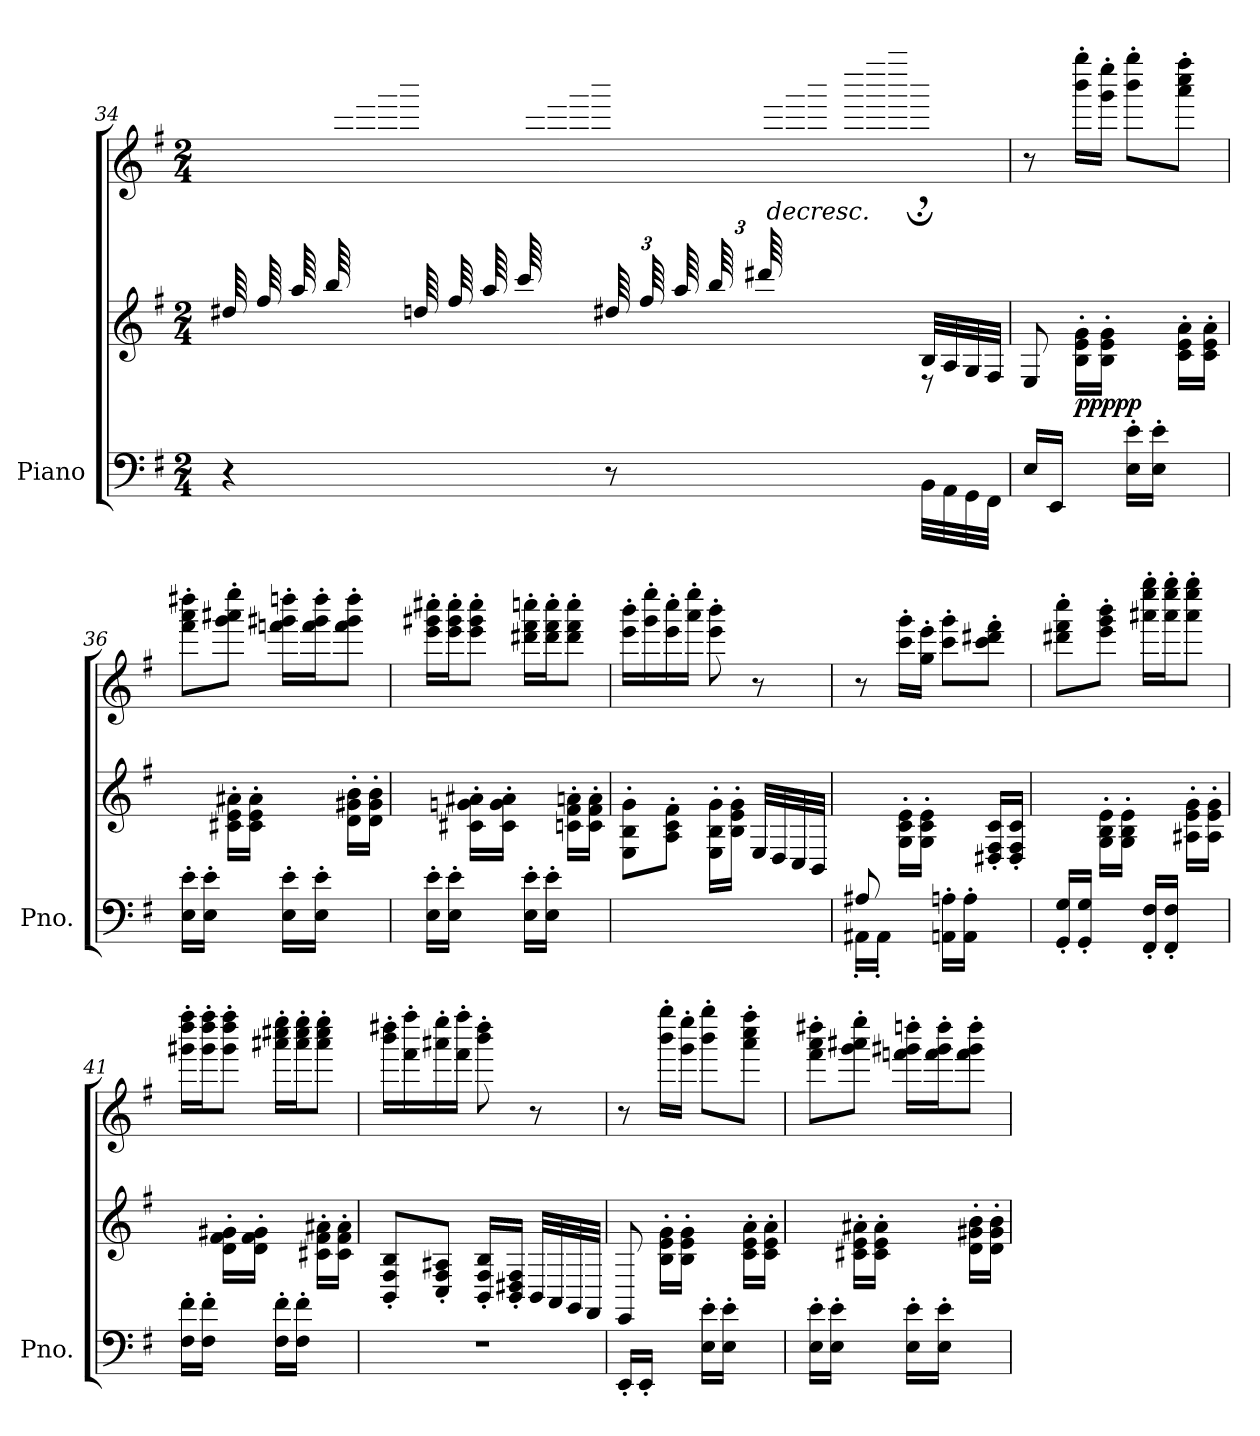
**kern	**kern	**kern	**dynam
*part1	*part1	*part1	*part1
*staff3	*staff2	*staff1	*staff1/2/3
*I"Piano	*	*	*
*I'Pno.	*	*	*
!!LO:PB:g=z
*clefF4	*clefG2	*clefG2	*
*k[f#]	*k[f#]	*k[f#]	*
*M2/4	*M2/4	*M2/4	*
*MM45	*MM45	*MM45	*
*	*8va	*	*
=34	=34	=34	=34
*	*^	*^	*
4r	(>64ddd#X/LLLL	4ryy	2ryy	16ryy	.
.	64fff#/	.	.	.	.
.	64aaa/	.	.	.	.
.	64bbb/	.	.	.	.
.	16ryy	.	.	64ddd#X\	.
.	.	.	.	64fff#\	.
.	.	.	.	64aaa\	.
.	.	.	.	64bbb\JJJJ)	.
.	(>64dddn/LLLL	.	.	16ryy	.
.	64fff#/	.	.	.	.
.	64aaa/	.	.	.	.
.	64cccc/	.	.	.	.
.	16ryy	.	.	64dddn\	.
.	.	.	.	64fff#\	.
.	.	.	.	64aaa\	.
.	.	.	.	64cccc\JJJJ)	.
*	*Xbrackettup	*	*	*	*
*	*	*	*MM35	*	*
8r	(>96ddd#X/LLLL	8ryy	.	96%5ryy	.
.	96fff#/	.	.	.	.
.	96aaa/	.	.	.	.
.	96bbb/	.	.	.	.
.	96dddd#X/	.	.	.	.
*	*	*	*MM30	*	*
!	!	!	!	!	!LO:HP:b
.	96%7ryy	.	.	96fff#\	>
*	*	*	*	*Xbrackettup	*
.	.	.	.	96aaa\	.
.	.	.	.	96bbb\	.
*	*	*	*MM25	*	*
.	.	.	.	96dddd#X\	.
.	.	.	.	96ffff#\	.
.	.	.	.	96aaaa\	.
*	*	*	*X8va	*	*
.	.	.	.	96bbb;<,\JJJJ)	.
*	*	*	*MM58	*	*
!	!	!	!	!	!LO:DY:b=2
!	!	!	!	!	!LO:DY:n=1:a=2
32BB\LLL	8re	32b/LLL	.	8ryy	p other-dynamics
32AA\	.	32a/	.	.	.
32GG\	.	32g/	.	.	.
32FF#\JJJ	.	32f#/JJJ	.	.	.
*	*v	*v	*	*	*
*	*	*v	*v	*
.	.	.	]
=35	=35	=35	=35
16E/LL	8e/	8r	.
16EE/JJ	.	.	.
!	!	!	!LO:DY:b=2
!	!	!	!LO:DY:n=1:b
8ryy	16b\' 16ee\' 16gg\'LL	16bbb\' 16gggg\'LL	ppp pp
.	16b\' 16ee\' 16gg\'JJ	16ggg\' 16eeee\'JJ	.
16E\' 16e\'LL	8ryy	8bbb\' 8gggg\'L	.
16E\' 16e\'JJ	.	.	.
8ryy	16cc\' 16ee\' 16aa\'LL	8aaa\' 8cccc\' 8ffff#\'J	.
.	16cc\' 16ee\' 16aa\'JJ	.	.
!!LO:LB:g=z
=36	=36	=36	=36
16E\' 16e\'LL	8ryy	8fff#\' 8aaa\' 8dddd#X\'L	.
16E\' 16e\'JJ	.	.	.
8ryy	16cc#X\' 16ee\' 16aa#X\'LL	8ggg\' 8aaa#X\' 8eeee\'J	.
.	16cc#\' 16ee\' 16aa#\'JJ	.	.
16E\' 16e\'LL	8ryy	16fffn\' 16ggg#X\' 16ddddn\'LL	.
16E\' 16e\'JJ	.	16fff\' 16ggg#\' 16dddd\'J	.
8ryy	16dd\' 16gg#X\' 16bb\'LL	8fff\' 8ggg#\' 8dddd\'J	.
.	16dd\' 16gg#\' 16bb\'JJ	.	.
=37	=37	=37	=37
16E\' 16e\'LL	8ryy	16eee\' 16ggg#X\' 16cccc#X\'LL	.
16E\' 16e\'JJ	.	16eee\' 16ggg#\' 16cccc#\'J	.
8ryy	16cc#X\' 16ggn\' 16aa#X\'LL	8eee\' 8ggg#\' 8cccc#\'J	.
.	16cc#\' 16gg\' 16aa#\'JJ	.	.
16E\' 16e\'LL	8ryy	16ddd#X\' 16fff#\' 16ccccn\'LL	.
16E\' 16e\'JJ	.	16ddd#\' 16fff#\' 16cccc\'J	.
8ryy	16ccn\' 16ff#\' 16aan\'LL	8ddd#\' 8fff#\' 8cccc\'J	.
.	16cc\' 16ff#\' 16aa\'JJ	.	.
=38	=38	=38	=38
2ryy	8e\' 8b\' 8gg\'L	16eee\' 16bbb\'LL	.
.	.	16ggg\' 16eeee\'	.
.	8a\' 8cc\' 8ff#\'J	16eee\' 16cccc\'	.
.	.	16aaa\' 16eeee\'JJ	.
.	16e\' 16b\' 16gg\'LL	8eee\' 8bbb\'	.
.	16b\' 16ee\' 16gg\'JJ	.	.
.	32e/LLL	8r	.
!	!	!	!LO:DY:a=2
.	32d/	.	other-dynamics
.	32c/	.	.
.	32B/JJJ	.	.
=39	=39	=39	=39
*^	*	*	*
8A#X/	16AA#X'\LL	8ryy	8r	.
.	16AA#'\JJ	.	.	.
4.ryy	8ryy	16g\' 16cc\' 16ee\'LL	16ccc\' 16ggg\'LL	.
.	.	16g\' 16cc\' 16ee\'JJ	16gg\' 16eee\'JJ	.
.	16AAn\' 16An\'LL	8ryy	8ccc\' 8ggg\'L	.
.	16AA\' 16A\'JJ	.	.	.
.	8ryy	16d#X/' 16f#/' 16cc/'LL	8ccc\' 8ddd#X\' 8fff#\'J	.
.	.	16d#/' 16f#/' 16cc/'JJ	.	.
*v	*v	*	*	*
!!LO:PB:g=z
=40	=40	=40	=40
16GG/' 16G/'LL	8ryy	8ddd#X\' 8fff#\' 8cccc\'L	.
16GG/' 16G/'JJ	.	.	.
8ryy	16g\' 16b\' 16ee\'LL	8eee\' 8ggg\' 8bbb\'J	.
.	16g\' 16b\' 16ee\'JJ	.	.
16FF#/' 16F#/'LL	8ryy	16aaa#X\' 16eeee\' 16gggg\'LL	.
16FF#/' 16F#/'JJ	.	16aaa#\' 16eeee\' 16gggg\'J	.
8ryy	16a#X\' 16ee\' 16gg\'LL	8aaa#\' 8eeee\' 8gggg\'J	.
.	16a#\' 16ee\' 16gg\'JJ	.	.
=41	=41	=41	=41
16F#\' 16f#\'LL	8ryy	16ggg#X\' 16dddd\' 16ffff#\'LL	.
16F#\' 16f#\'JJ	.	16ggg#\' 16dddd\' 16ffff#\'J	.
8ryy	16dd\' 16ff#\' 16gg#X\'LL	8ggg#\' 8dddd\' 8ffff#\'J	.
.	16dd\' 16ff#\' 16gg#\'JJ	.	.
16F#\' 16f#\'LL	8ryy	16aaa#X\' 16cccc#X\' 16eeee\'LL	.
16F#\' 16f#\'JJ	.	16aaa#\' 16cccc#\' 16eeee\'J	.
8ryy	16cc#X\' 16ff#\' 16aa#X\'LL	8aaa#\' 8cccc#\' 8eeee\'J	.
.	16cc#\' 16ff#\' 16aa#\'JJ	.	.
=42	=42	=42	=42
2r	8B/' 8f#/' 8b/'L	16bbb\' 16dddd#X\'LL	.
.	.	16fff#\' 16ffff#\'	.
.	8c/' 8f#/' 8a#X/'J	16aaa#X\' 16eeee\'	.
.	.	16fff#\' 16ffff#\'JJ	.
.	16B/' 16f#/' 16b/'LL	8bbb\' 8dddd#\'	.
.	16B/' 16d#X/' 16f#/'JJ	.	.
.	32B/LLL	8r	.
!	!	!	!LO:DY:a=2
.	32A/	.	other-dynamics
.	32G/	.	.
.	32F#/JJJ	.	.
=43	=43	=43	=43
!	!	!	!LO:DY:a=2
!	!	!	!LO:DY:n=1:b=2
*	*	*^	*
16EE'/LL	8E/	8r	16ryy	other-dynamics other-dynamics
!	!	!	!	!LO:DY:n=2:a
16EE'/JJ	.	.	4..ryy	other-dynamics
8ryy	16b\' 16ee\' 16gg\'LL	16bbb\' 16gggg\'LL	.	.
.	16b\' 16ee\' 16gg\'JJ	16ggg\' 16eeee\'JJ	.	.
16E\' 16e\'LL	8ryy	8bbb\' 8gggg\'L	.	.
16E\' 16e\'JJ	.	.	.	.
8ryy	16cc\' 16ee\' 16aa\'LL	8aaa\' 8cccc\' 8ffff#\'J	.	.
.	16cc\' 16ee\' 16aa\'JJ	.	.	.
*	*	*v	*v	*
!!LO:LB:g=z
=44	=44	=44	=44
16E\' 16e\'LL	8ryy	8fff#\' 8aaa\' 8dddd#X\'L	.
16E\' 16e\'JJ	.	.	.
8ryy	16cc#X\' 16ee\' 16aa#X\'LL	8ggg\' 8aaa#X\' 8eeee\'J	.
.	16cc#\' 16ee\' 16aa#\'JJ	.	.
16E\' 16e\'LL	8ryy	16fffn\' 16ggg#X\' 16ddddn\'LL	.
16E\' 16e\'JJ	.	16fff\' 16ggg#\' 16dddd\'J	.
8ryy	16dd\' 16gg#X\' 16bb\'LL	8fff\' 8ggg#\' 8dddd\'J	.
.	16dd\' 16gg#\' 16bb\'JJ	.	.
=	=	=	=
*-	*-	*-	*-
